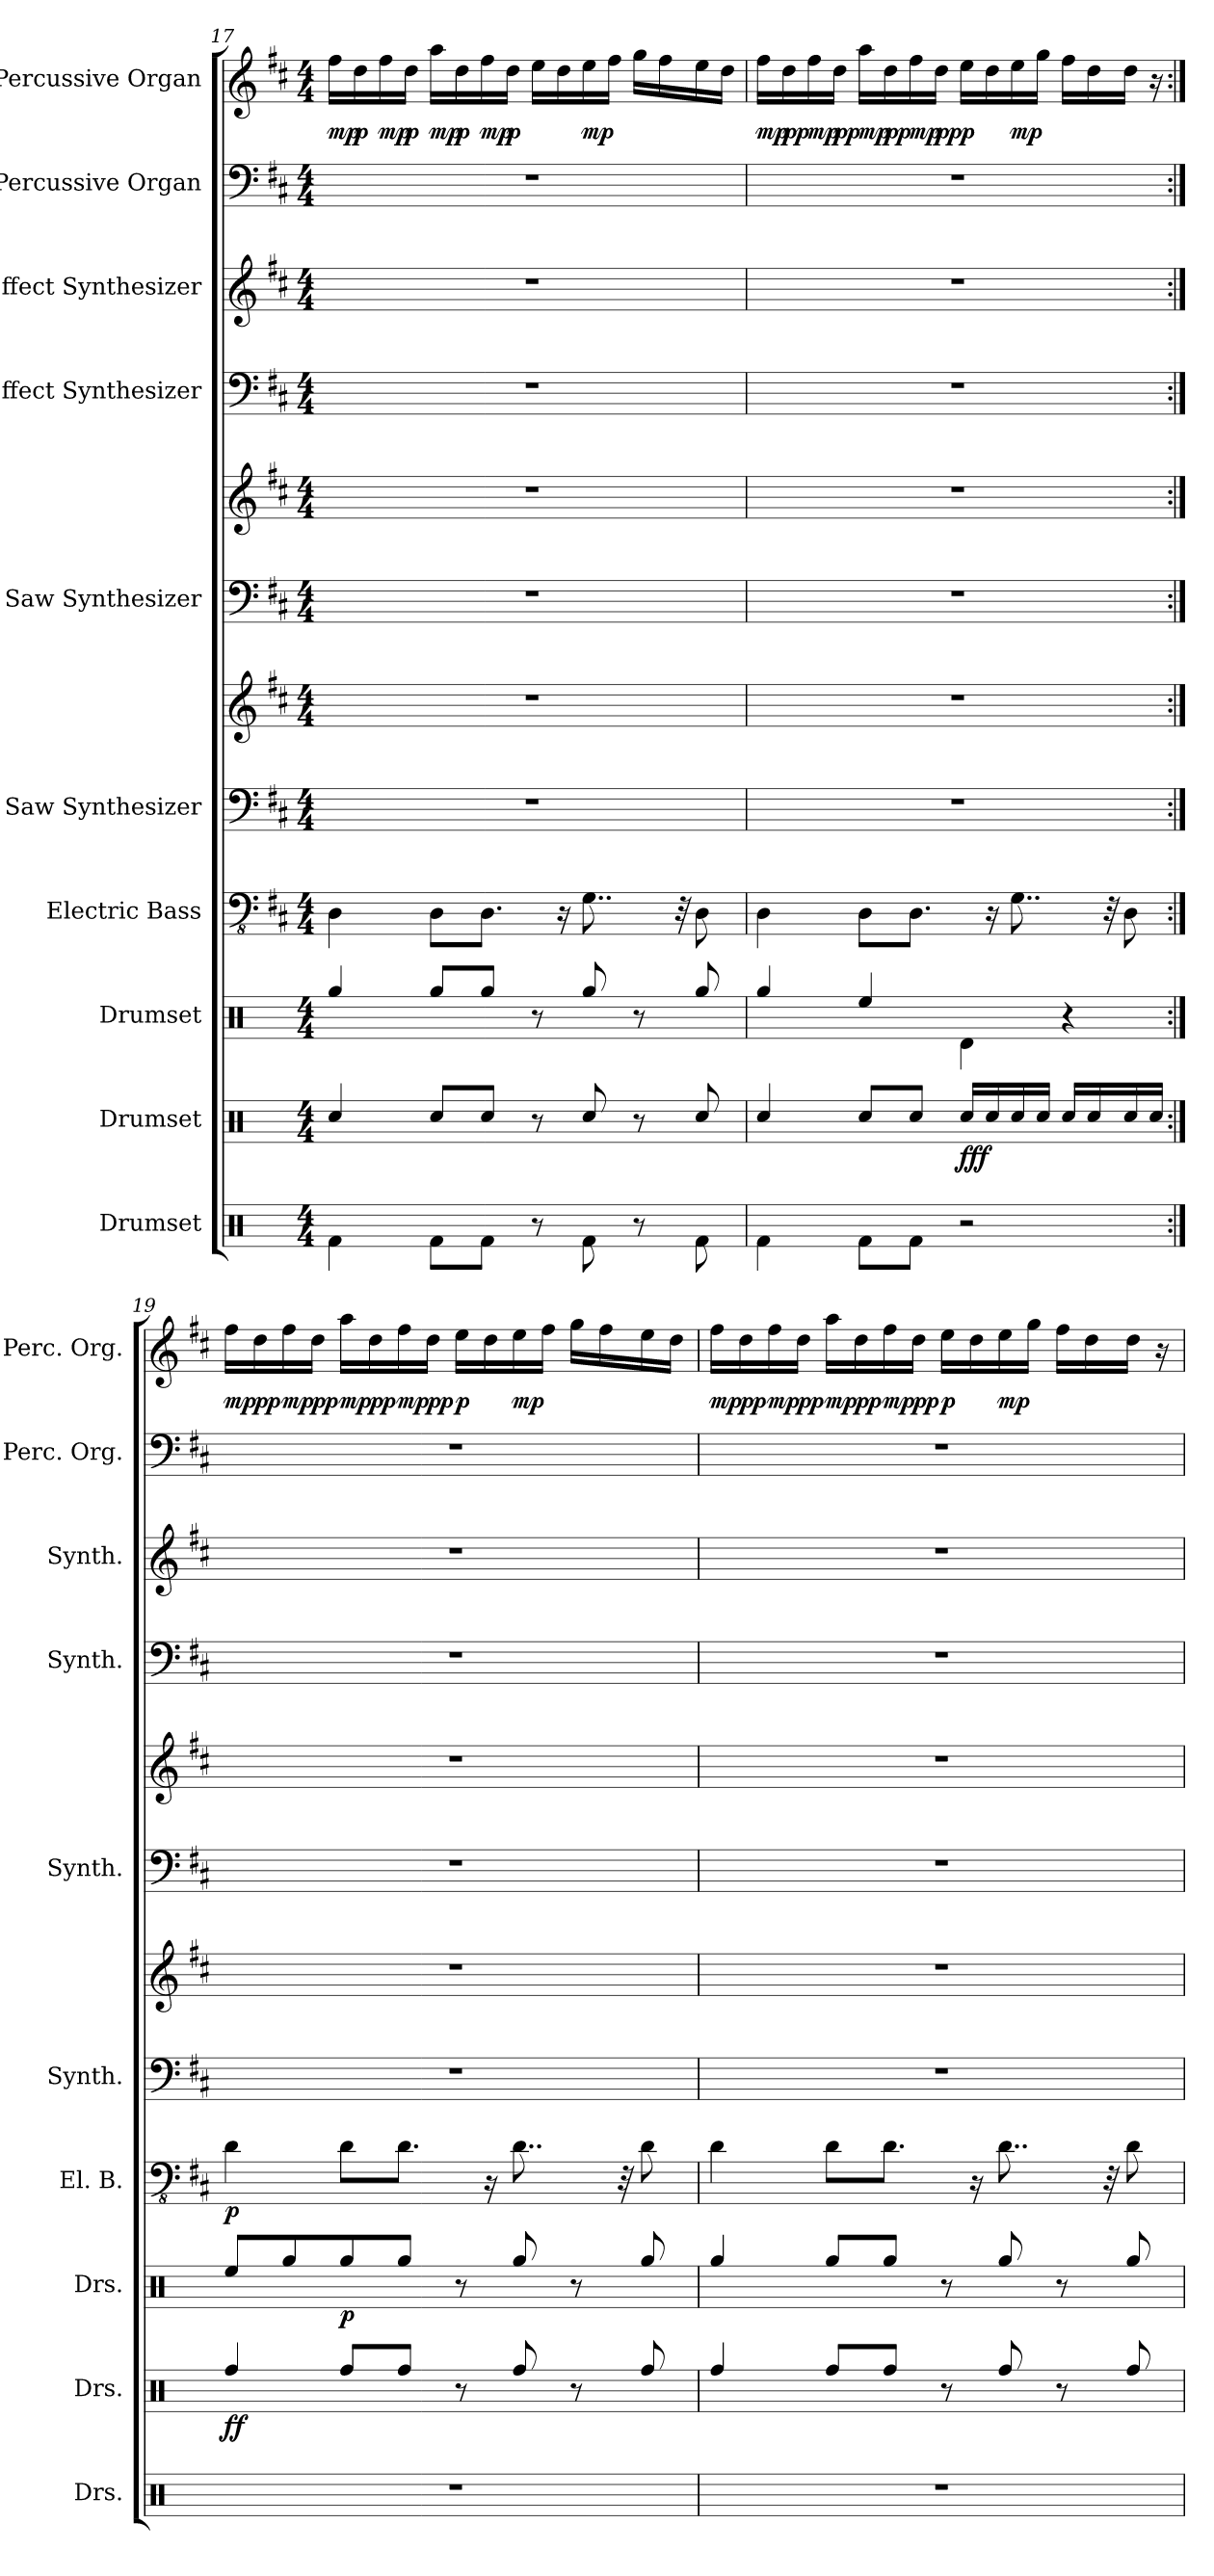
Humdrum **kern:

**kern	**kern	**dynam	**kern	**dynam	**kern	**dynam	**kern	**kern	**kern	**kern	**kern	**kern	**kern	**kern	**dynam
*part10	*part9	*part9	*part8	*part8	*part7	*part7	*part6	*part6	*part5	*part5	*part4	*part3	*part2	*part1	*part1
*staff12	*staff11	*staff11	*staff10	*staff10	*staff9	*staff9	*staff8	*staff7	*staff6	*staff5	*staff4	*staff3	*staff2	*staff1	*staff1
*I"Drumset	*I"Drumset	*	*I"Drumset	*	*I"Electric Bass	*	*I"Saw Synthesizer	*	*I"Saw Synthesizer	*	*I"Effect Synthesizer	*I"Effect Synthesizer	*I"Percussive Organ	*I"Percussive Organ	*
*I'Drs.	*I'Drs.	*	*I'Drs.	*	*I'El. B.	*	*I'Synth.	*	*I'Synth.	*	*I'Synth.	*I'Synth.	*I'Perc. Org.	*I'Perc. Org.	*
*clefX	*clefX	*	*clefX	*	*clefFv4	*	*clefF4	*clefG2	*clefF4	*clefG2	*clefF4	*clefG2	*clefF4	*clefG2	*
*k[]	*k[]	*	*k[]	*	*k[f#c#]	*	*k[f#c#]	*k[f#c#]	*k[f#c#]	*k[f#c#]	*k[f#c#]	*k[f#c#]	*k[f#c#]	*k[f#c#]	*
*M4/4	*M4/4	*	*M4/4	*	*M4/4	*	*M4/4	*M4/4	*M4/4	*M4/4	*M4/4	*M4/4	*M4/4	*M4/4	*
=17	=17	=17	=17	=17	=17	=17	=17	=17	=17	=17	=17	=17	=17	=17	=17
!	!	!	!	!	!	!	!	!	!	!	!	!	!	!	!LO:DY:b
4Rf\	4Rcc/	.	4Rgg/	.	4DD\	.	1r	1r	1r	1r	1r	1r	1r	16ff#\LL	mp
!	!	!	!	!	!	!	!	!	!	!	!	!	!	!	!LO:DY:b
.	.	.	.	.	.	.	.	.	.	.	.	.	.	16dd\	p
!	!	!	!	!	!	!	!	!	!	!	!	!	!	!	!LO:DY:b
.	.	.	.	.	.	.	.	.	.	.	.	.	.	16ff#\	mp
!	!	!	!	!	!	!	!	!	!	!	!	!	!	!	!LO:DY:b
.	.	.	.	.	.	.	.	.	.	.	.	.	.	16dd\JJ	p
!	!	!	!	!	!	!	!	!	!	!	!	!	!	!	!LO:DY:b
8Rf\L	8Rcc/L	.	8Rgg/L	.	8DD\L	.	.	.	.	.	.	.	.	16aa\LL	mp
!	!	!	!	!	!	!	!	!	!	!	!	!	!	!	!LO:DY:b
.	.	.	.	.	.	.	.	.	.	.	.	.	.	16dd\	p
!	!	!	!	!	!	!	!	!	!	!	!	!	!	!	!LO:DY:b
8Rf\J	8Rcc/J	.	8Rgg/J	.	8.DD\J	.	.	.	.	.	.	.	.	16ff#\	mp
!	!	!	!	!	!	!	!	!	!	!	!	!	!	!	!LO:DY:b
.	.	.	.	.	.	.	.	.	.	.	.	.	.	16dd\JJ	p
8r	8r	.	8r	.	.	.	.	.	.	.	.	.	.	16ee\LL	.
.	.	.	.	.	16r	.	.	.	.	.	.	.	.	16dd\	.
!	!	!	!	!	!	!	!	!	!	!	!	!	!	!	!LO:DY:b
8Rf\	8Rcc/	.	8Rgg/	.	8..GG\	.	.	.	.	.	.	.	.	16ee\	mp
.	.	.	.	.	.	.	.	.	.	.	.	.	.	16ff#\JJ	.
8r	8r	.	8r	.	.	.	.	.	.	.	.	.	.	16gg\LL	.
.	.	.	.	.	.	.	.	.	.	.	.	.	.	16ff#\	.
.	.	.	.	.	32r	.	.	.	.	.	.	.	.	.	.
8Rf\	8Rcc/	.	8Rgg/	.	8DD\	.	.	.	.	.	.	.	.	16ee\	.
.	.	.	.	.	.	.	.	.	.	.	.	.	.	16dd\JJ	.
!!LO:PB:g=z
=18	=18	=18	=18	=18	=18	=18	=18	=18	=18	=18	=18	=18	=18	=18	=18
!	!	!	!	!	!	!	!	!	!	!	!	!	!	!	!LO:DY:b
4Rf\	4Rcc/	.	4Rgg/	.	4DD\	.	1r	1r	1r	1r	1r	1r	1r	16ff#\LL	mp
!	!	!	!	!	!	!	!	!	!	!	!	!	!	!	!LO:DY:b
.	.	.	.	.	.	.	.	.	.	.	.	.	.	16dd\	pp
!	!	!	!	!	!	!	!	!	!	!	!	!	!	!	!LO:DY:b
.	.	.	.	.	.	.	.	.	.	.	.	.	.	16ff#\	mp
!	!	!	!	!	!	!	!	!	!	!	!	!	!	!	!LO:DY:b
.	.	.	.	.	.	.	.	.	.	.	.	.	.	16dd\JJ	pp
!	!	!	!	!	!	!	!	!	!	!	!	!	!	!	!LO:DY:b
8Rf\L	8Rcc/L	.	4Ree/	.	8DD\L	.	.	.	.	.	.	.	.	16aa\LL	mp
!	!	!	!	!	!	!	!	!	!	!	!	!	!	!	!LO:DY:b
.	.	.	.	.	.	.	.	.	.	.	.	.	.	16dd\	pp
!	!	!	!	!	!	!	!	!	!	!	!	!	!	!	!LO:DY:b
8Rf\J	8Rcc/J	.	.	.	8.DD\J	.	.	.	.	.	.	.	.	16ff#\	mp
!	!	!	!	!	!	!	!	!	!	!	!	!	!	!	!LO:DY:b
.	.	.	.	.	.	.	.	.	.	.	.	.	.	16dd\JJ	pp
!	!	!LO:DY:b	!	!	!	!	!	!	!	!	!	!	!	!	!LO:DY:b
2r	16Rcc/LL	fff	4Rd\	.	.	.	.	.	.	.	.	.	.	16ee\LL	p
.	16Rcc/	.	.	.	16r	.	.	.	.	.	.	.	.	16dd\	.
!	!	!	!	!	!	!	!	!	!	!	!	!	!	!	!LO:DY:b
.	16Rcc/	.	.	.	8..GG\	.	.	.	.	.	.	.	.	16ee\	mp
.	16Rcc/JJ	.	.	.	.	.	.	.	.	.	.	.	.	16gg\JJ	.
.	16Rcc/LL	.	4r	.	.	.	.	.	.	.	.	.	.	16ff#\LL	.
.	16Rcc/	.	.	.	.	.	.	.	.	.	.	.	.	16dd\	.
.	.	.	.	.	32r	.	.	.	.	.	.	.	.	.	.
.	16Rcc/	.	.	.	8DD\	.	.	.	.	.	.	.	.	16dd\JJ	.
.	16Rcc/JJ	.	.	.	.	.	.	.	.	.	.	.	.	16r	.
=19:|!	=19:|!	=19:|!	=19:|!	=19:|!	=19:|!	=19:|!	=19:|!	=19:|!	=19:|!	=19:|!	=19:|!	=19:|!	=19:|!	=19:|!	=19:|!
!	!	!LO:DY:b	!	!	!	!LO:DY:b	!	!	!	!	!	!	!	!	!LO:DY:b
1r	4Rff/	ff	8Ree/L	.	4D\	p	1r	1r	1r	1r	1r	1r	1r	16ff#\LL	mp
!	!	!	!	!	!	!	!	!	!	!	!	!	!	!	!LO:DY:b
.	.	.	.	.	.	.	.	.	.	.	.	.	.	16dd\	pp
!	!	!	!	!	!	!	!	!	!	!	!	!	!	!	!LO:DY:b
.	.	.	8Rgg/	.	.	.	.	.	.	.	.	.	.	16ff#\	mp
!	!	!	!	!	!	!	!	!	!	!	!	!	!	!	!LO:DY:b
.	.	.	.	.	.	.	.	.	.	.	.	.	.	16dd\JJ	pp
!	!	!	!	!LO:DY:b	!	!	!	!	!	!	!	!	!	!	!LO:DY:b
.	8Rff/L	.	8Rgg/	p	8D\L	.	.	.	.	.	.	.	.	16aa\LL	mp
!	!	!	!	!	!	!	!	!	!	!	!	!	!	!	!LO:DY:b
.	.	.	.	.	.	.	.	.	.	.	.	.	.	16dd\	pp
!	!	!	!	!	!	!	!	!	!	!	!	!	!	!	!LO:DY:b
.	8Rff/J	.	8Rgg/J	.	8.D\J	.	.	.	.	.	.	.	.	16ff#\	mp
!	!	!	!	!	!	!	!	!	!	!	!	!	!	!	!LO:DY:b
.	.	.	.	.	.	.	.	.	.	.	.	.	.	16dd\JJ	pp
!	!	!	!	!	!	!	!	!	!	!	!	!	!	!	!LO:DY:b
.	8r	.	8r	.	.	.	.	.	.	.	.	.	.	16ee\LL	p
.	.	.	.	.	16r	.	.	.	.	.	.	.	.	16dd\	.
!	!	!	!	!	!	!	!	!	!	!	!	!	!	!	!LO:DY:b
.	8Rff/	.	8Rgg/	.	8..D\	.	.	.	.	.	.	.	.	16ee\	mp
.	.	.	.	.	.	.	.	.	.	.	.	.	.	16ff#\JJ	.
.	8r	.	8r	.	.	.	.	.	.	.	.	.	.	16gg\LL	.
.	.	.	.	.	.	.	.	.	.	.	.	.	.	16ff#\	.
.	.	.	.	.	32r	.	.	.	.	.	.	.	.	.	.
.	8Rff/	.	8Rgg/	.	8D\	.	.	.	.	.	.	.	.	16ee\	.
.	.	.	.	.	.	.	.	.	.	.	.	.	.	16dd\JJ	.
!!LO:PB:g=z
=20	=20	=20	=20	=20	=20	=20	=20	=20	=20	=20	=20	=20	=20	=20	=20
!	!	!	!	!	!	!	!	!	!	!	!	!	!	!	!LO:DY:b
1r	4Rff/	.	4Rgg/	.	4D\	.	1r	1r	1r	1r	1r	1r	1r	16ff#\LL	mp
!	!	!	!	!	!	!	!	!	!	!	!	!	!	!	!LO:DY:b
.	.	.	.	.	.	.	.	.	.	.	.	.	.	16dd\	pp
!	!	!	!	!	!	!	!	!	!	!	!	!	!	!	!LO:DY:b
.	.	.	.	.	.	.	.	.	.	.	.	.	.	16ff#\	mp
!	!	!	!	!	!	!	!	!	!	!	!	!	!	!	!LO:DY:b
.	.	.	.	.	.	.	.	.	.	.	.	.	.	16dd\JJ	pp
!	!	!	!	!	!	!	!	!	!	!	!	!	!	!	!LO:DY:b
.	8Rff/L	.	8Rgg/L	.	8D\L	.	.	.	.	.	.	.	.	16aa\LL	mp
!	!	!	!	!	!	!	!	!	!	!	!	!	!	!	!LO:DY:b
.	.	.	.	.	.	.	.	.	.	.	.	.	.	16dd\	pp
!	!	!	!	!	!	!	!	!	!	!	!	!	!	!	!LO:DY:b
.	8Rff/J	.	8Rgg/J	.	8.D\J	.	.	.	.	.	.	.	.	16ff#\	mp
!	!	!	!	!	!	!	!	!	!	!	!	!	!	!	!LO:DY:b
.	.	.	.	.	.	.	.	.	.	.	.	.	.	16dd\JJ	pp
!	!	!	!	!	!	!	!	!	!	!	!	!	!	!	!LO:DY:b
.	8r	.	8r	.	.	.	.	.	.	.	.	.	.	16ee\LL	p
.	.	.	.	.	16r	.	.	.	.	.	.	.	.	16dd\	.
!	!	!	!	!	!	!	!	!	!	!	!	!	!	!	!LO:DY:b
.	8Rff/	.	8Rgg/	.	8..D\	.	.	.	.	.	.	.	.	16ee\	mp
.	.	.	.	.	.	.	.	.	.	.	.	.	.	16gg\JJ	.
.	8r	.	8r	.	.	.	.	.	.	.	.	.	.	16ff#\LL	.
.	.	.	.	.	.	.	.	.	.	.	.	.	.	16dd\	.
.	.	.	.	.	32r	.	.	.	.	.	.	.	.	.	.
.	8Rff/	.	8Rgg/	.	8D\	.	.	.	.	.	.	.	.	16dd\JJ	.
.	.	.	.	.	.	.	.	.	.	.	.	.	.	16r	.
=	=	=	=	=	=	=	=	=	=	=	=	=	=	=	=
*-	*-	*-	*-	*-	*-	*-	*-	*-	*-	*-	*-	*-	*-	*-	*-
